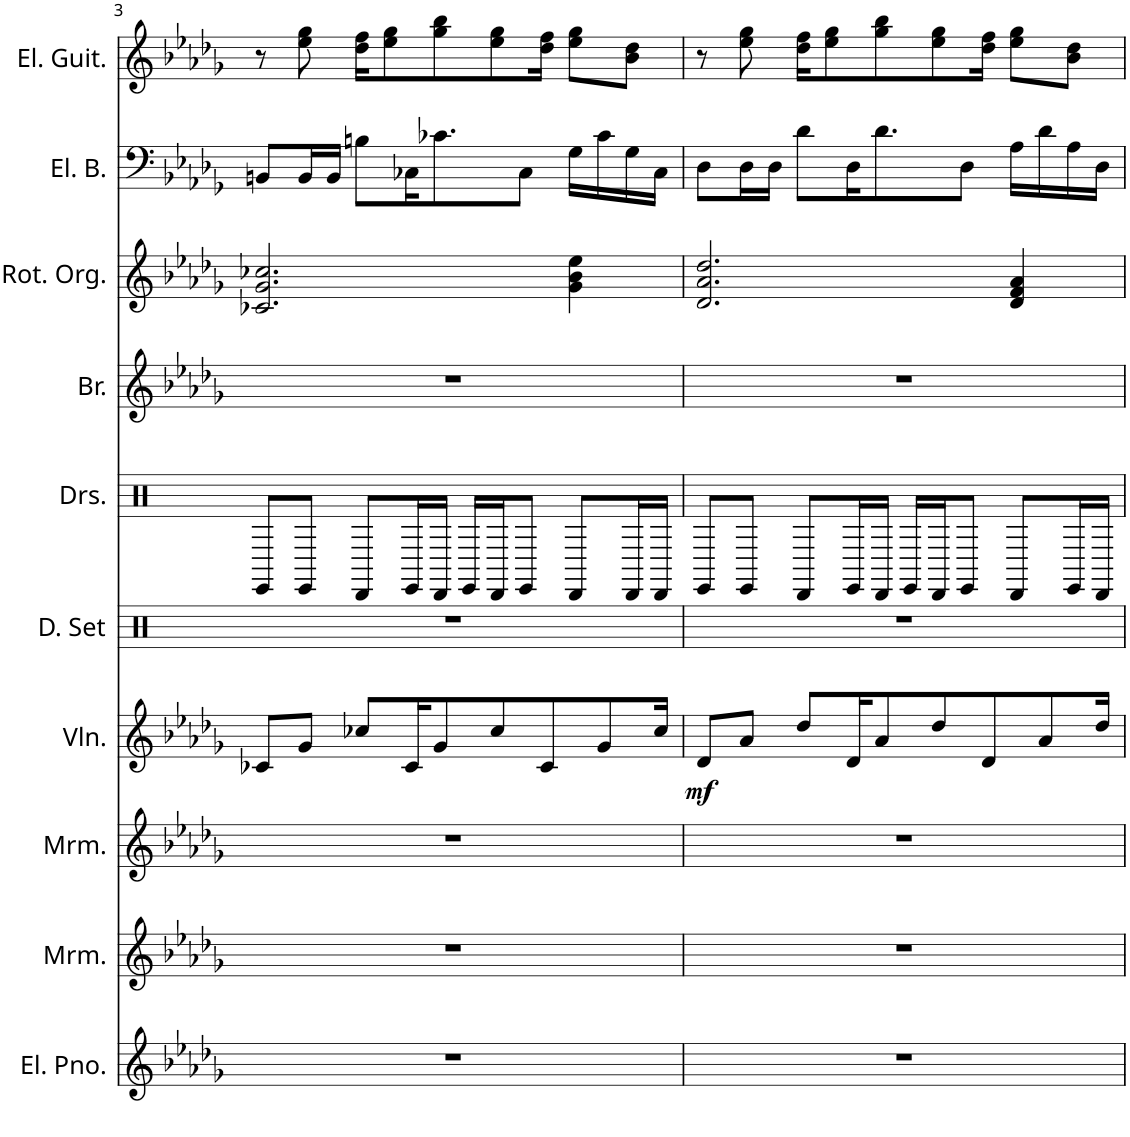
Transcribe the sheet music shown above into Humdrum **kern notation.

**kern	**kern	**kern	**kern	**dynam	**kern	**kern	**kern	**kern	**kern	**kern
*part10	*part9	*part8	*part7	*part7	*part6	*part5	*part4	*part3	*part2	*part1
*staff10	*staff9	*staff8	*staff7	*staff7	*staff6	*staff5	*staff4	*staff3	*staff2	*staff1
*I"エレクトリックピアノ	*I"マリンバ	*I"マリンバ	*I"ヴァイオリン	*	*I"ドラムセット	*I"ドラムセット	*I"金管楽器	*I"ロータリーオルガン	*I"エレキベース	*I"エレキギター
!!LO:PB:g=z
*clefG2	*clefG2	*clefG2	*clefG2	*	*clefX	*clefX	*clefG2	*clefG2	*clefF4	*clefG2
*k[b-e-a-d-g-]	*k[b-e-a-d-g-]	*k[b-e-a-d-g-]	*k[b-e-a-d-g-]	*	*k[]	*k[]	*k[b-e-a-d-g-]	*k[b-e-a-d-g-]	*k[b-e-a-d-g-]	*k[b-e-a-d-g-]
*M4/4	*M4/4	*M4/4	*M4/4	*	*M4/4	*M4/4	*M4/4	*M4/4	*M4/4	*M4/4
=3	=3	=3	=3	=3	=3	=3	=3	=3	=3	=3
1r	1r	1r	8c-X/L	.	1r	8EE/L	1r	2.c-X/ 2.g-/ 2.cc-X/	8BBn/L	8r
.	.	.	8g-/J	.	.	8EE/J	.	.	16BB/L	8ee-\ 8gg-\
.	.	.	.	.	.	.	.	.	16BB/JJ	.
.	.	.	8cc-X/L	.	.	8DD/L	.	.	8Bn\L	16dd-\ 16ff\KL
.	.	.	.	.	.	.	.	.	.	8ee-\ 8gg-\
.	.	.	16c-/K	.	.	16EE/L	.	.	16C-X\K	.
.	.	.	8g-/	.	.	16DD/JJ	.	.	8.c-X\	8gg-\ 8bb-\
.	.	.	.	.	.	16EE/LL	.	.	.	.
.	.	.	8cc-/	.	.	16DD/J	.	.	.	8ee-\ 8gg-\
.	.	.	.	.	.	8EE/J	.	.	8C-\J	.
.	.	.	8c-/	.	.	.	.	.	.	16dd-\ 16ff\Jk
.	.	.	.	.	.	8DD/L	.	4g-\ 4b-\ 4ee-\	16G-\LL	8ee-\ 8gg-\L
.	.	.	8g-/	.	.	.	.	.	16c-\	.
.	.	.	.	.	.	16DD/L	.	.	16G-\	8b-\ 8dd-\J
.	.	.	16cc-/Jk	.	.	16DD/JJ	.	.	16C-\JJ	.
=4	=4	=4	=4	=4	=4	=4	=4	=4	=4	=4
!	!	!	!	!LO:DY:b	!	!	!	!	!	!
1r	1r	1r	8d-/L	mf	1r	8EE/L	1r	2.d-/ 2.a-/ 2.dd-/	8D-\L	8r
.	.	.	8a-/J	.	.	8EE/J	.	.	16D-\L	8ee-\ 8gg-\
.	.	.	.	.	.	.	.	.	16D-\JJ	.
.	.	.	8dd-/L	.	.	8DD/L	.	.	8d-\L	16dd-\ 16ff\KL
.	.	.	.	.	.	.	.	.	.	8ee-\ 8gg-\
.	.	.	16d-/K	.	.	16EE/L	.	.	16D-\K	.
.	.	.	8a-/	.	.	16DD/JJ	.	.	8.d-\	8gg-\ 8bb-\
.	.	.	.	.	.	16EE/LL	.	.	.	.
.	.	.	8dd-/	.	.	16DD/J	.	.	.	8ee-\ 8gg-\
.	.	.	.	.	.	8EE/J	.	.	8D-\J	.
.	.	.	8d-/	.	.	.	.	.	.	16dd-\ 16ff\Jk
.	.	.	.	.	.	8DD/L	.	4d-/ 4f/ 4a-/	16A-\LL	8ee-\ 8gg-\L
.	.	.	8a-/	.	.	.	.	.	16d-\	.
.	.	.	.	.	.	16EE/L	.	.	16A-\	8b-\ 8dd-\J
.	.	.	16dd-/Jk	.	.	16DD/JJ	.	.	16D-\JJ	.
=	=	=	=	=	=	=	=	=	=	=
*-	*-	*-	*-	*-	*-	*-	*-	*-	*-	*-
